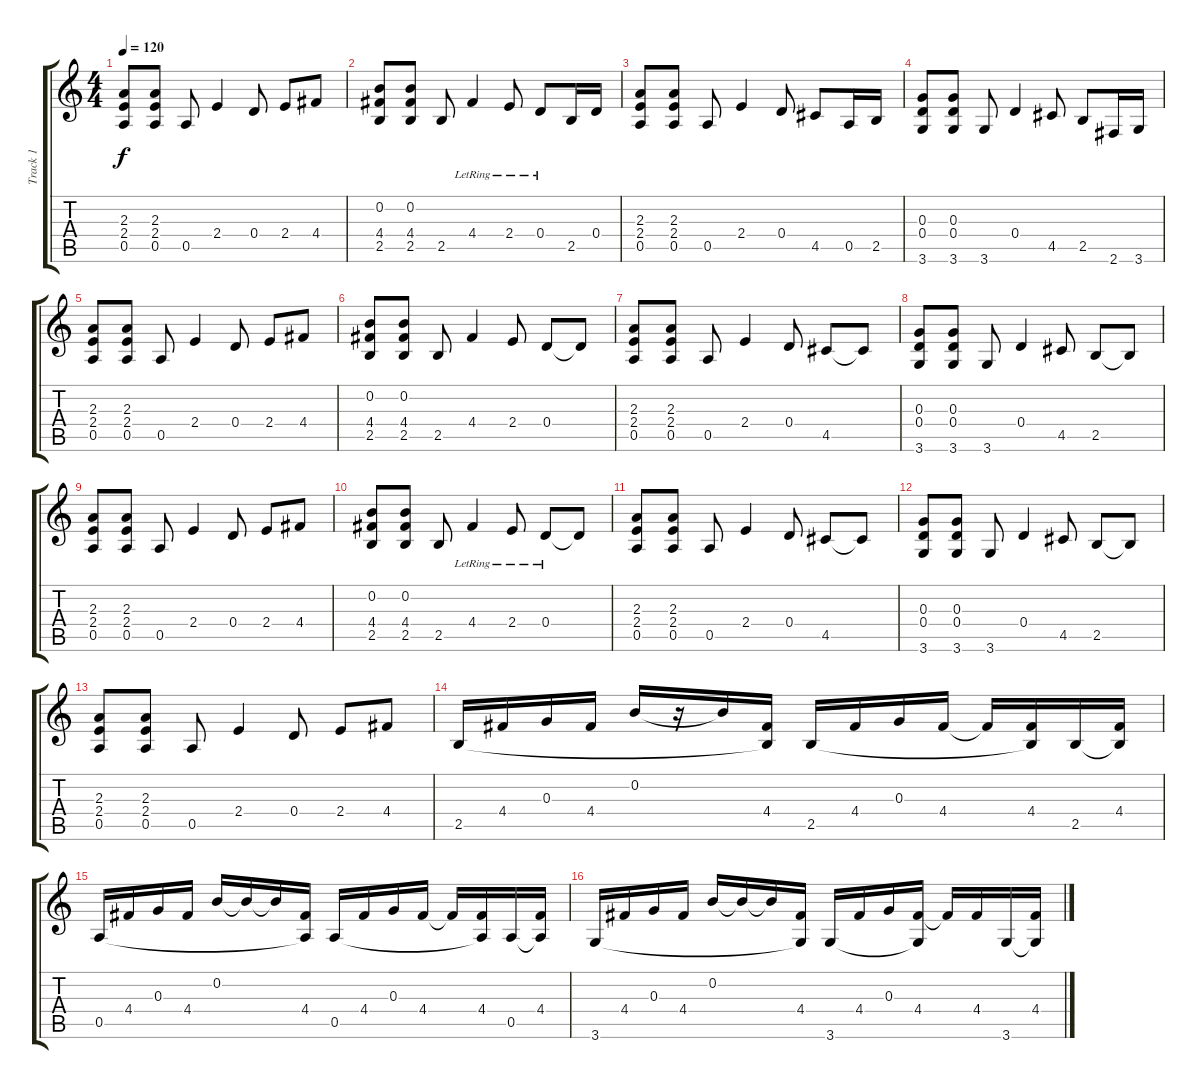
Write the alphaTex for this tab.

\track ("Track 1" "Track 1") {instrument electricguitarclean}
\staff {score tabs}
\tuning (E4 B3 G3 D3 A2 E2) {hide}
\ts (4 4)
\tempo 120
\clef g2
\ks c
(2.3 2.4 0.5).8{dy f} (2.3 2.4 0.5).8 0.5.8 2.4.4 0.4.8 2.4.8 4.4.8 |
(0.2 4.4 2.5).8 (0.2 4.4 2.5).8 2.5.8 4.4{lr}.4 2.4{lr}.8 0.4{lr}.8 2.5.16 0.4.16 |
(2.3 2.4 0.5).8 (2.3 2.4 0.5).8 0.5.8 2.4.4 0.4.8 4.5.8 0.5.16 2.5.16 |
(0.3 0.4 3.6).8 (0.3 0.4 3.6).8 3.6.8 0.4.4 4.5.8 2.5.8 2.6.16 3.6.16 |
(2.3 2.4 0.5).8 (2.3 2.4 0.5).8 0.5.8 2.4.4 0.4.8 2.4.8 4.4.8 |
(0.2 4.4 2.5).8 (0.2 4.4 2.5).8 2.5.8 4.4.4 2.4.8 0.4.8 0.4{t}.8 |
(2.3 2.4 0.5).8 (2.3 2.4 0.5).8 0.5.8 2.4.4 0.4.8 4.5.8 4.5{t}.8 |
(0.3 0.4 3.6).8 (0.3 0.4 3.6).8 3.6.8 0.4.4 4.5.8 2.5.8 2.5{t}.8 |
(2.3 2.4 0.5).8 (2.3 2.4 0.5).8 0.5.8 2.4.4 0.4.8 2.4.8 4.4.8 |
(0.2 4.4 2.5).8 (0.2 4.4 2.5).8 2.5.8 4.4{lr}.4 2.4{lr}.8 0.4{lr}.8 0.4{t}.8 |
(2.3 2.4 0.5).8 (2.3 2.4 0.5).8 0.5.8 2.4.4 0.4.8 4.5.8 4.5{t}.8 |
(0.3 0.4 3.6).8 (0.3 0.4 3.6).8 3.6.8 0.4.4 4.5.8 2.5.8 2.5{t}.8 |
(2.3 2.4 0.5).8 (2.3 2.4 0.5).8 0.5.8 2.4.4 0.4.8 2.4.8 4.4.8 |
2.5.16{instrument acousticguitarsteel} 4.4.16 0.3.16 4.4.16 0.2.16 r.16 0.2{t}.16 (4.4 2.5{t}).16 2.5.16 4.4.16 0.3.16 4.4.16 4.4{t}.16 (4.4 2.5{t}).16 2.5.16 (4.4 2.5{t}).16 |
0.5.16 4.4.16 0.3.16 4.4.16 0.2.16 0.2{t}.16 0.2{t}.16 (4.4 0.5{t}).16 0.5.16 4.4.16 0.3.16 4.4.16 4.4{t}.16 (4.4 0.5{t}).16 0.5.16 (4.4 0.5{t}).16 |
3.6.16 4.4.16 0.3.16 4.4.16 0.2.16 0.2{t}.16 0.2{t}.16 (4.4 3.6{t}).16 3.6.16 4.4.16 0.3.16 (4.4 3.6{t}).16 4.4{t}.16 4.4.16 3.6.16 (4.4 3.6{t}).16
